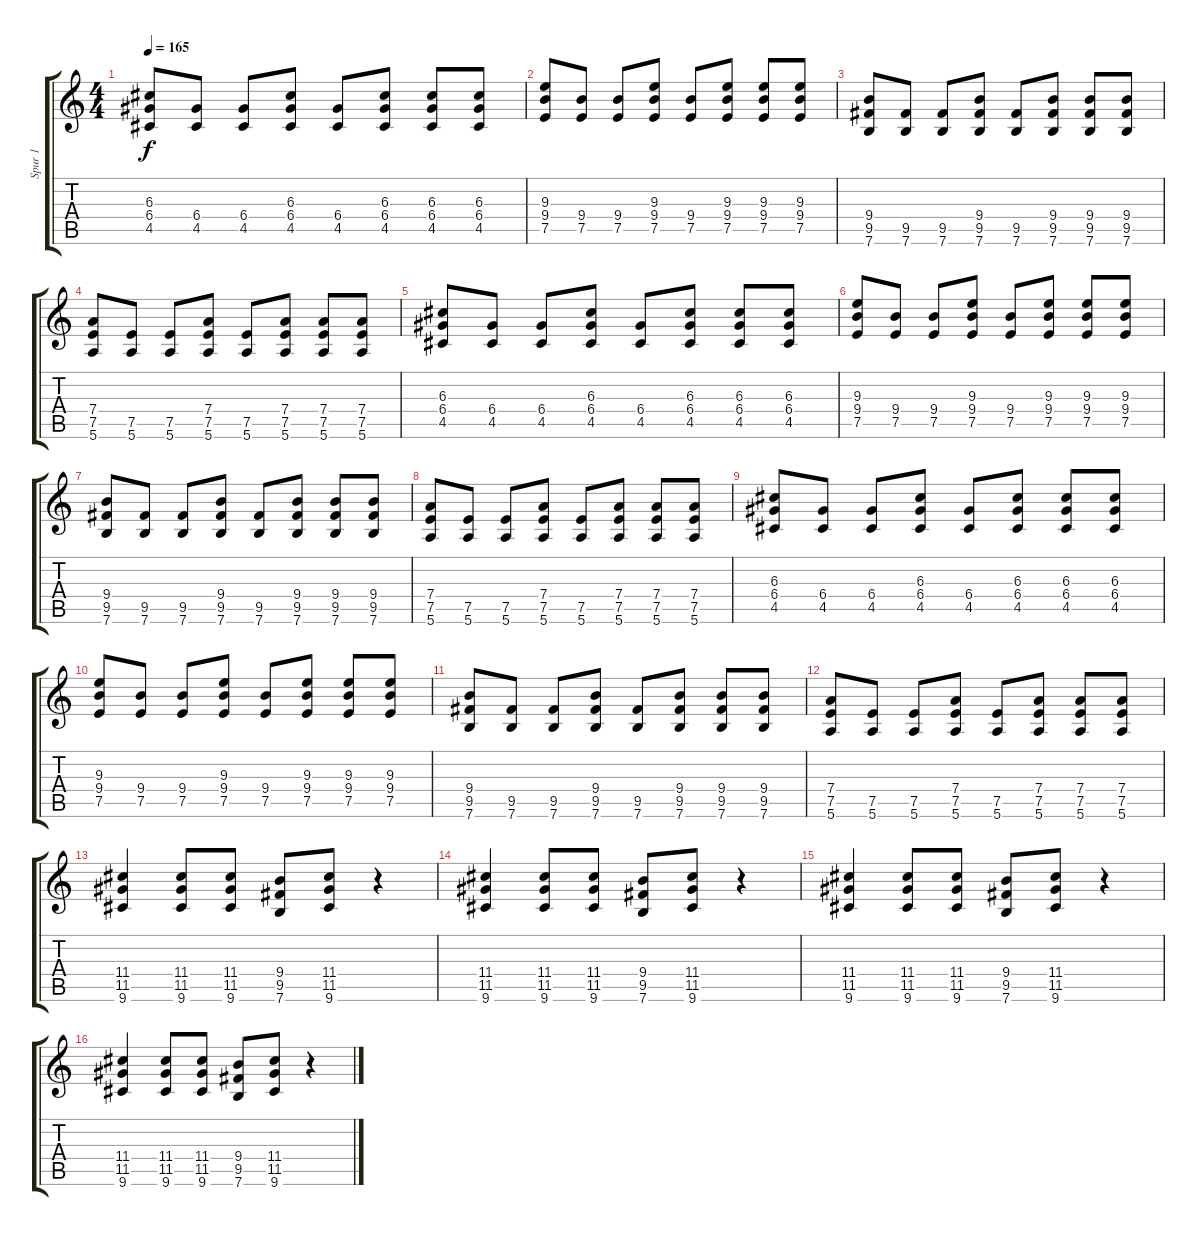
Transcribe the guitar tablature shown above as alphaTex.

\track ("Spur 1" "Spur 1") {instrument electricguitarclean}
\staff {score tabs}
\tuning (E4 B3 G3 D3 A2 E2) {hide}
\ts (4 4)
\tempo 165
\clef g2
\ks c
(6.3 6.4 4.5).8{dy f} (6.4 4.5).8 (6.4 4.5).8 (6.3 6.4 4.5).8 (6.4 4.5).8 (6.3 6.4 4.5).8 (6.3 6.4 4.5).8 (6.3 6.4 4.5).8 |
(9.3 9.4 7.5).8 (9.4 7.5).8 (9.4 7.5).8 (9.3 9.4 7.5).8 (9.4 7.5).8 (9.3 9.4 7.5).8 (9.3 9.4 7.5).8 (9.3 9.4 7.5).8 |
(9.4 9.5 7.6).8 (9.5 7.6).8 (9.5 7.6).8 (9.4 9.5 7.6).8 (9.5 7.6).8 (9.4 9.5 7.6).8 (9.4 9.5 7.6).8 (9.4 9.5 7.6).8 |
(7.4 7.5 5.6).8 (7.5 5.6).8 (7.5 5.6).8 (7.4 7.5 5.6).8 (7.5 5.6).8 (7.4 7.5 5.6).8 (7.4 7.5 5.6).8 (7.4 7.5 5.6).8 |
(6.3 6.4 4.5).8 (6.4 4.5).8 (6.4 4.5).8 (6.3 6.4 4.5).8 (6.4 4.5).8 (6.3 6.4 4.5).8 (6.3 6.4 4.5).8 (6.3 6.4 4.5).8 |
(9.3 9.4 7.5).8 (9.4 7.5).8 (9.4 7.5).8 (9.3 9.4 7.5).8 (9.4 7.5).8 (9.3 9.4 7.5).8 (9.3 9.4 7.5).8 (9.3 9.4 7.5).8 |
(9.4 9.5 7.6).8 (9.5 7.6).8 (9.5 7.6).8 (9.4 9.5 7.6).8 (9.5 7.6).8 (9.4 9.5 7.6).8 (9.4 9.5 7.6).8 (9.4 9.5 7.6).8 |
(7.4 7.5 5.6).8 (7.5 5.6).8 (7.5 5.6).8 (7.4 7.5 5.6).8 (7.5 5.6).8 (7.4 7.5 5.6).8 (7.4 7.5 5.6).8 (7.4 7.5 5.6).8 |
(6.3 6.4 4.5).8 (6.4 4.5).8 (6.4 4.5).8 (6.3 6.4 4.5).8 (6.4 4.5).8 (6.3 6.4 4.5).8 (6.3 6.4 4.5).8 (6.3 6.4 4.5).8 |
(9.3 9.4 7.5).8 (9.4 7.5).8 (9.4 7.5).8 (9.3 9.4 7.5).8 (9.4 7.5).8 (9.3 9.4 7.5).8 (9.3 9.4 7.5).8 (9.3 9.4 7.5).8 |
(9.4 9.5 7.6).8 (9.5 7.6).8 (9.5 7.6).8 (9.4 9.5 7.6).8 (9.5 7.6).8 (9.4 9.5 7.6).8 (9.4 9.5 7.6).8 (9.4 9.5 7.6).8 |
(7.4 7.5 5.6).8 (7.5 5.6).8 (7.5 5.6).8 (7.4 7.5 5.6).8 (7.5 5.6).8 (7.4 7.5 5.6).8 (7.4 7.5 5.6).8 (7.4 7.5 5.6).8 |
(11.4 11.5 9.6).4 (11.4 11.5 9.6).8 (11.4 11.5 9.6).8 (9.4 9.5 7.6).8 (11.4 11.5 9.6).8 r.4 |
(11.4 11.5 9.6).4 (11.4 11.5 9.6).8 (11.4 11.5 9.6).8 (9.4 9.5 7.6).8 (11.4 11.5 9.6).8 r.4 |
(11.4 11.5 9.6).4 (11.4 11.5 9.6).8 (11.4 11.5 9.6).8 (9.4 9.5 7.6).8 (11.4 11.5 9.6).8 r.4 |
(11.4 11.5 9.6).4 (11.4 11.5 9.6).8 (11.4 11.5 9.6).8 (9.4 9.5 7.6).8 (11.4 11.5 9.6).8 r.4
